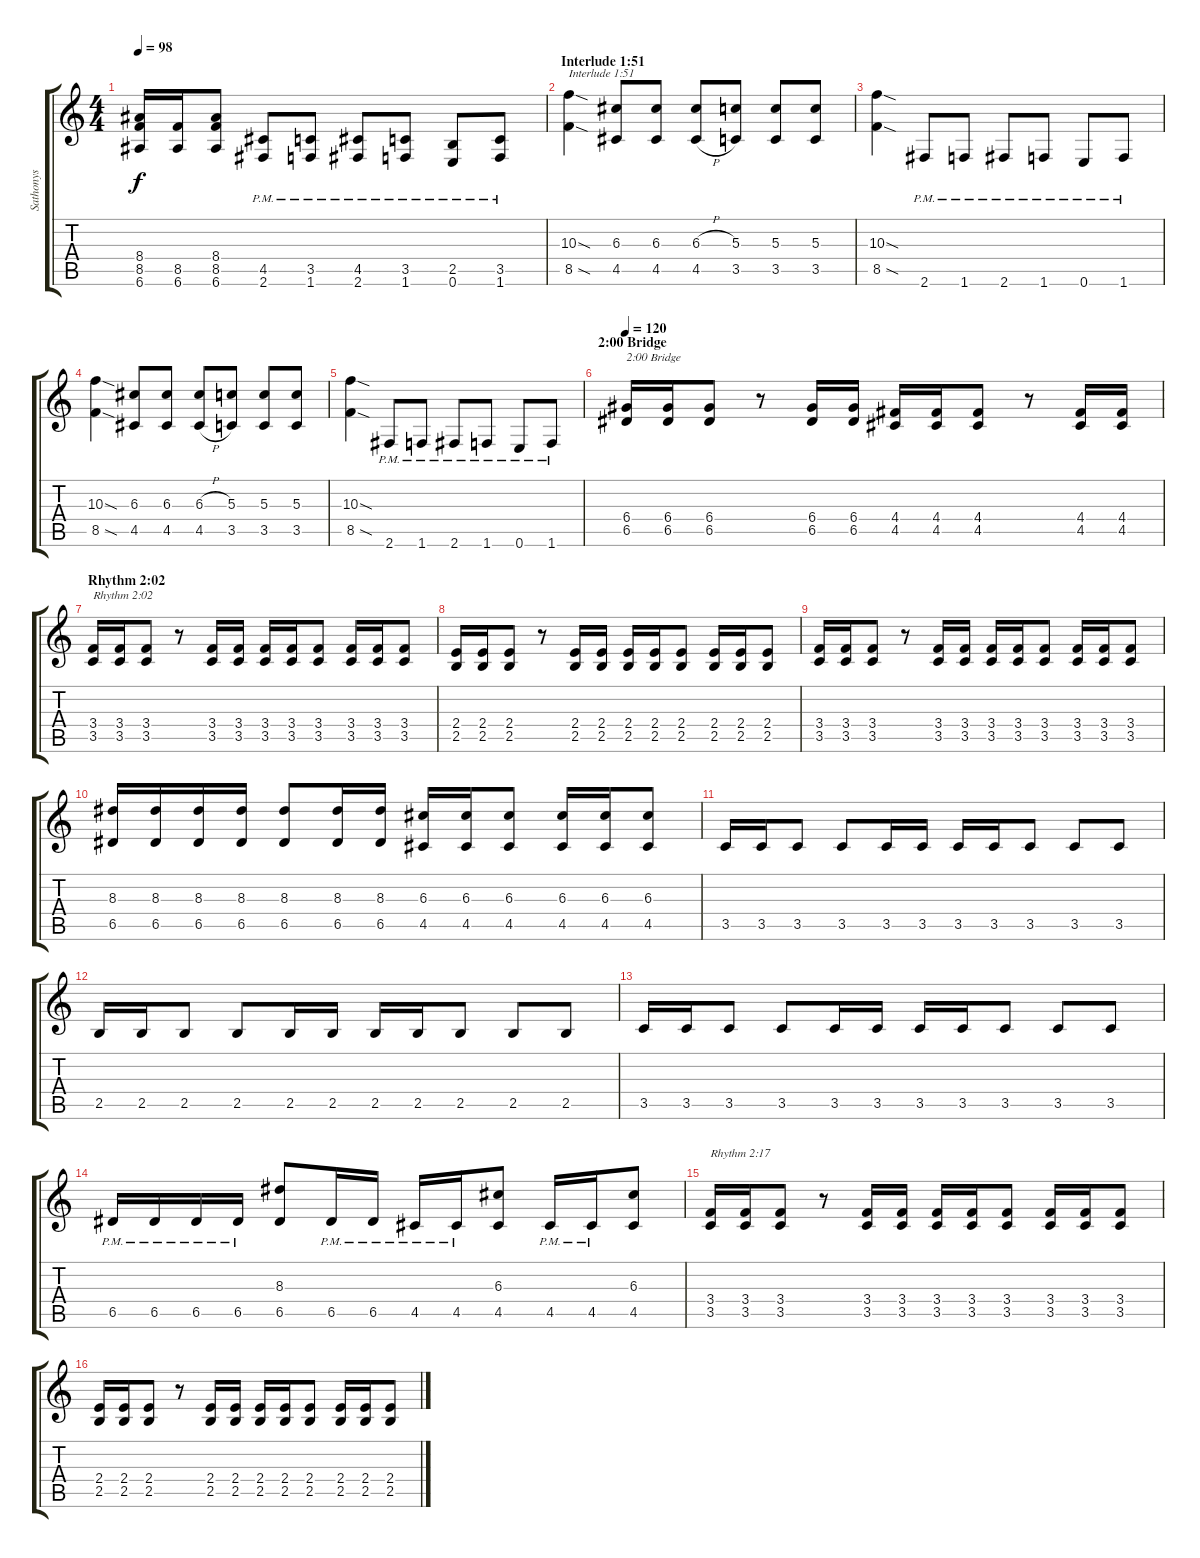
\track ("Sathonys" "Sathonys") {instrument overdrivenguitar}
\staff {score tabs}
\tuning (E4 B3 G3 D3 A2 E2) {hide}
\ts (4 4)
\tempo 98
\clef g2
\ks c
(8.4 8.5 6.6).16{dy f instrument overdrivenguitar} (8.5 6.6).16 (8.4 8.5 6.6).8 (4.5{pm} 2.6{pm}).8{instrument electricguitarmuted} (3.5{pm} 1.6{pm}).8 (4.5{pm} 2.6{pm}).8 (3.5{pm} 1.6{pm}).8 (2.5{pm} 0.6{pm}).8 (3.5{pm} 1.6{pm}).8 |
\section ("" "Interlude 1:51")
(10.3{sod} 8.5{sod}).4{txt "Interlude 1:51" instrument overdrivenguitar} (6.3 4.5).8 (6.3 4.5).8 (6.3{h} 4.5{h}).8 (5.3 3.5).8 (5.3 3.5).8 (5.3 3.5).8 |
(10.3{sod} 8.5{sod}).4 2.6{pm}.8{instrument electricguitarmuted} 1.6{pm}.8 2.6{pm}.8 1.6{pm}.8 0.6{pm}.8 1.6{pm}.8 |
(10.3{sod} 8.5{sod}).4{instrument overdrivenguitar} (6.3 4.5).8 (6.3 4.5).8 (6.3{h} 4.5{h}).8 (5.3 3.5).8 (5.3 3.5).8 (5.3 3.5).8 |
(10.3{sod} 8.5{sod}).4 2.6{pm}.8{instrument electricguitarmuted} 1.6{pm}.8 2.6{pm}.8 1.6{pm}.8 0.6{pm}.8 1.6{pm}.8 |
\section ("" "2:00 Bridge")
\tempo 120
(6.4 6.5).16{txt "2:00 Bridge" instrument overdrivenguitar} (6.4 6.5).16 (6.4 6.5).8 r.8 (6.4 6.5).16 (6.4 6.5).16 (4.4 4.5).16 (4.4 4.5).16 (4.4 4.5).8 r.8 (4.4 4.5).16 (4.4 4.5).16 |
\section ("" "Rhythm 2:02")
(3.4 3.5).16{txt "Rhythm 2:02"} (3.4 3.5).16 (3.4 3.5).8 r.8 (3.4 3.5).16 (3.4 3.5).16 (3.4 3.5).16 (3.4 3.5).16 (3.4 3.5).8 (3.4 3.5).16 (3.4 3.5).16 (3.4 3.5).8 |
(2.4 2.5).16 (2.4 2.5).16 (2.4 2.5).8 r.8 (2.4 2.5).16 (2.4 2.5).16 (2.4 2.5).16 (2.4 2.5).16 (2.4 2.5).8 (2.4 2.5).16 (2.4 2.5).16 (2.4 2.5).8 |
(3.4 3.5).16 (3.4 3.5).16 (3.4 3.5).8 r.8 (3.4 3.5).16 (3.4 3.5).16 (3.4 3.5).16 (3.4 3.5).16 (3.4 3.5).8 (3.4 3.5).16 (3.4 3.5).16 (3.4 3.5).8 |
(8.3 6.5).16 (8.3 6.5).16 (8.3 6.5).16 (8.3 6.5).16 (8.3 6.5).8 (8.3 6.5).16 (8.3 6.5).16 (6.3 4.5).16 (6.3 4.5).16 (6.3 4.5).8 (6.3 4.5).16 (6.3 4.5).16 (6.3 4.5).8 |
3.5.16 3.5.16 3.5.8 3.5.8 3.5.16 3.5.16 3.5.16 3.5.16 3.5.8 3.5.8 3.5.8 |
2.5.16 2.5.16 2.5.8 2.5.8 2.5.16 2.5.16 2.5.16 2.5.16 2.5.8 2.5.8 2.5.8 |
3.5.16 3.5.16 3.5.8 3.5.8 3.5.16 3.5.16 3.5.16 3.5.16 3.5.8 3.5.8 3.5.8 |
6.5{pm}.16{instrument electricguitarmuted} 6.5{pm}.16 6.5{pm}.16 6.5{pm}.16 (8.3 6.5).8{instrument overdrivenguitar} 6.5{pm}.16{instrument electricguitarmuted} 6.5{pm}.16 4.5{pm}.16 4.5{pm}.16 (6.3 4.5).8{instrument overdrivenguitar} 4.5{pm}.16{instrument electricguitarmuted} 4.5{pm}.16 (6.3 4.5).8{instrument overdrivenguitar} |
(3.4 3.5).16{txt "Rhythm 2:17"} (3.4 3.5).16 (3.4 3.5).8 r.8 (3.4 3.5).16 (3.4 3.5).16 (3.4 3.5).16 (3.4 3.5).16 (3.4 3.5).8 (3.4 3.5).16 (3.4 3.5).16 (3.4 3.5).8 |
(2.4 2.5).16 (2.4 2.5).16 (2.4 2.5).8 r.8 (2.4 2.5).16 (2.4 2.5).16 (2.4 2.5).16 (2.4 2.5).16 (2.4 2.5).8 (2.4 2.5).16 (2.4 2.5).16 (2.4 2.5).8
